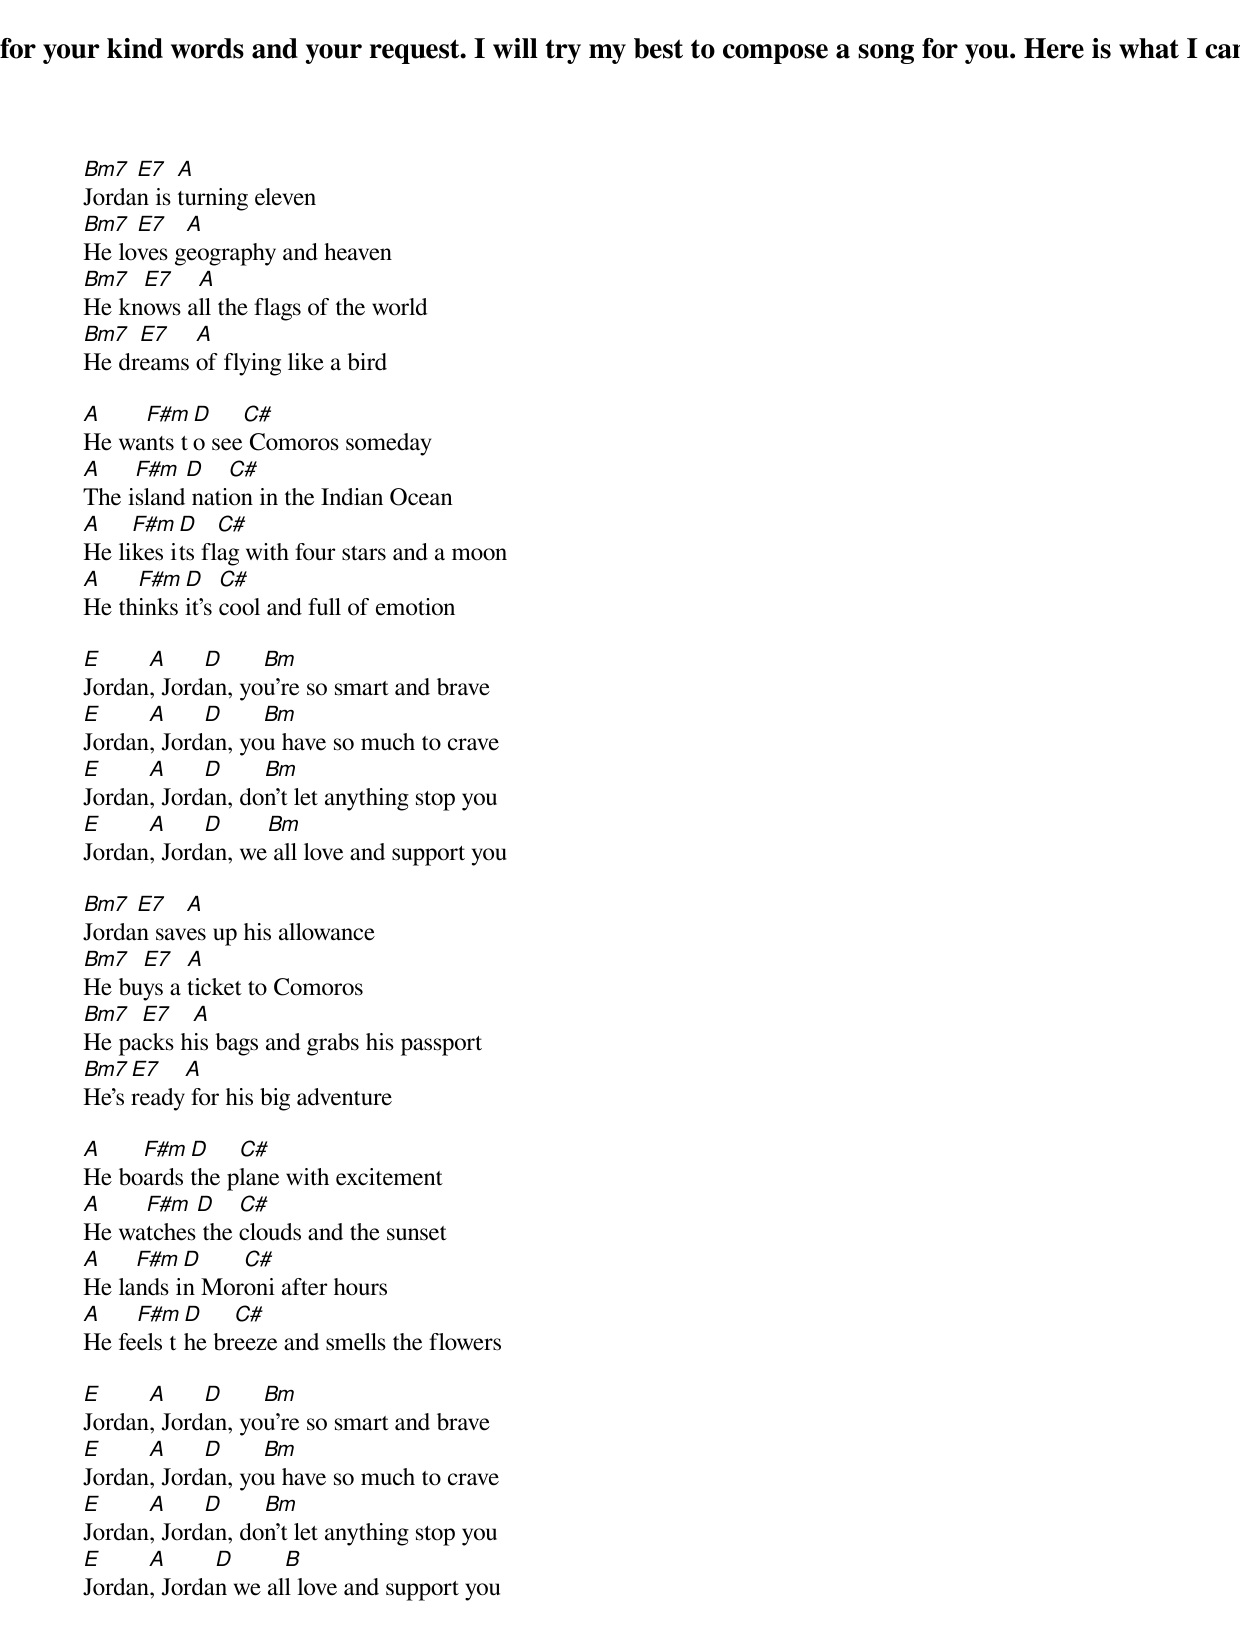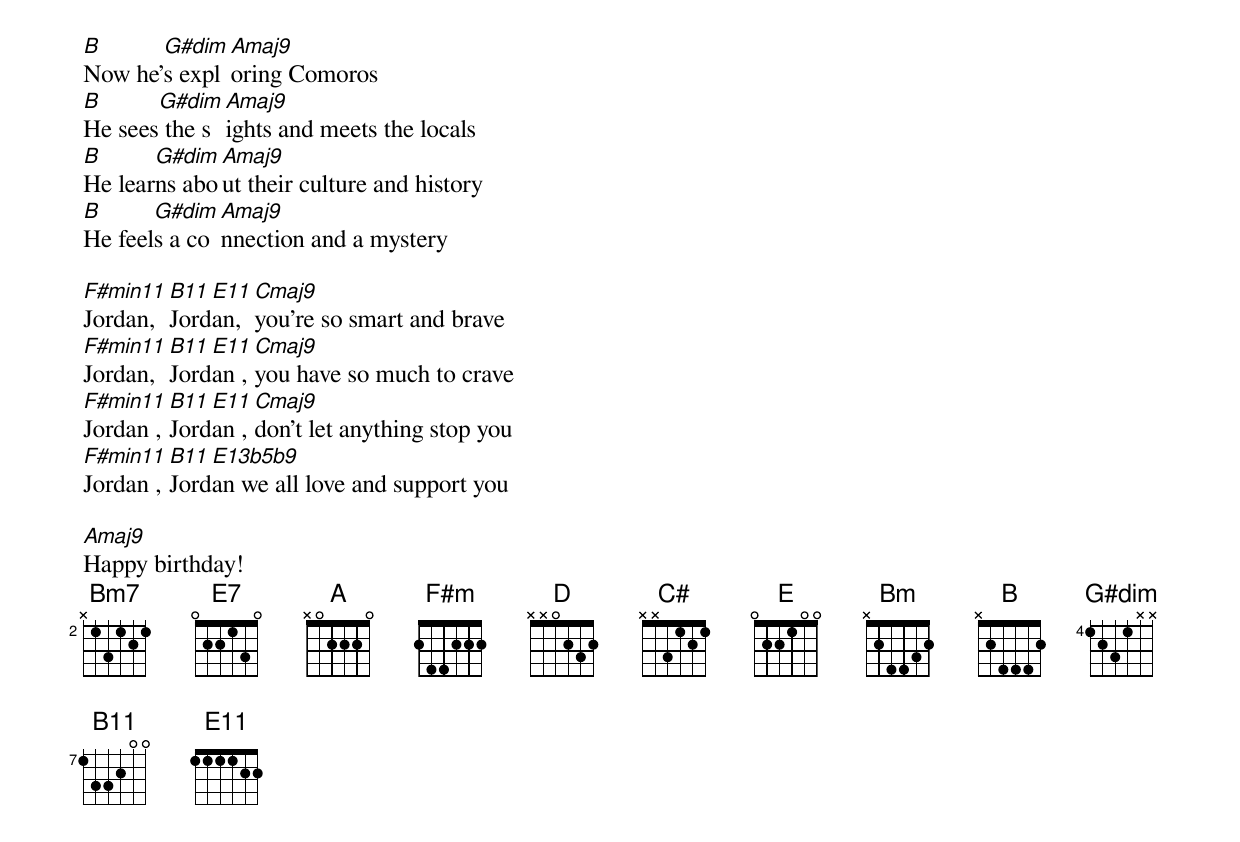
Thank you for your kind words and your request. I will try my best to compose a song for you. Here is what I came up with:

Bm7  E7   A
Jordan is turning eleven
Bm7  E7   A
He loves geography and heaven
Bm7  E7   A
He knows all the flags of the world
Bm7  E7   A
He dreams of flying like a bird

A    F#m  D    C#
He wants to see Comoros someday
A    F#m  D    C#
The island nation in the Indian Ocean
A    F#m  D    C#
He likes its flag with four stars and a moon
A    F#m  D    C#
He thinks it's cool and full of emotion

E     A     D     Bm
Jordan, Jordan, you're so smart and brave
E     A     D     Bm
Jordan, Jordan, you have so much to crave
E     A     D     Bm
Jordan, Jordan, don't let anything stop you
E     A     D     Bm
Jordan, Jordan, we all love and support you

Bm7  E7   A
Jordan saves up his allowance
Bm7  E7   A
He buys a ticket to Comoros
Bm7  E7   A
He packs his bags and grabs his passport
Bm7  E7   A
He's ready for his big adventure

A    F#m  D    C#
He boards the plane with excitement
A    F#m  D    C#
He watches the clouds and the sunset
A    F#m  D    C#
He lands in Moroni after hours
A    F#m  D    C#
He feels the breeze and smells the flowers

E     A     D     Bm
Jordan, Jordan, you're so smart and brave
E     A     D     Bm
Jordan, Jordan, you have so much to crave
E     A     D     Bm
Jordan, Jordan, don't let anything stop you
E     A      D      B
Jordan, Jordan we all love and support you

B      G#dim Amaj9
Now he's exploring Comoros
B      G#dim Amaj9
He sees the sights and meets the locals
B      G#dim Amaj9
He learns about their culture and history
B      G#dim Amaj9
He feels a connection and a mystery

F#min11 B11 E11 Cmaj9
Jordan, Jordan, you're so smart and brave
F#min11 B11 E11 Cmaj9
Jordan, Jordan ,you have so much to crave
F#min11 B11 E11 Cmaj9
Jordan ,Jordan ,don't let anything stop you
F#min11 B11 E13b5b9
Jordan ,Jordan we all love and support you

Amaj9
Happy birthday!
